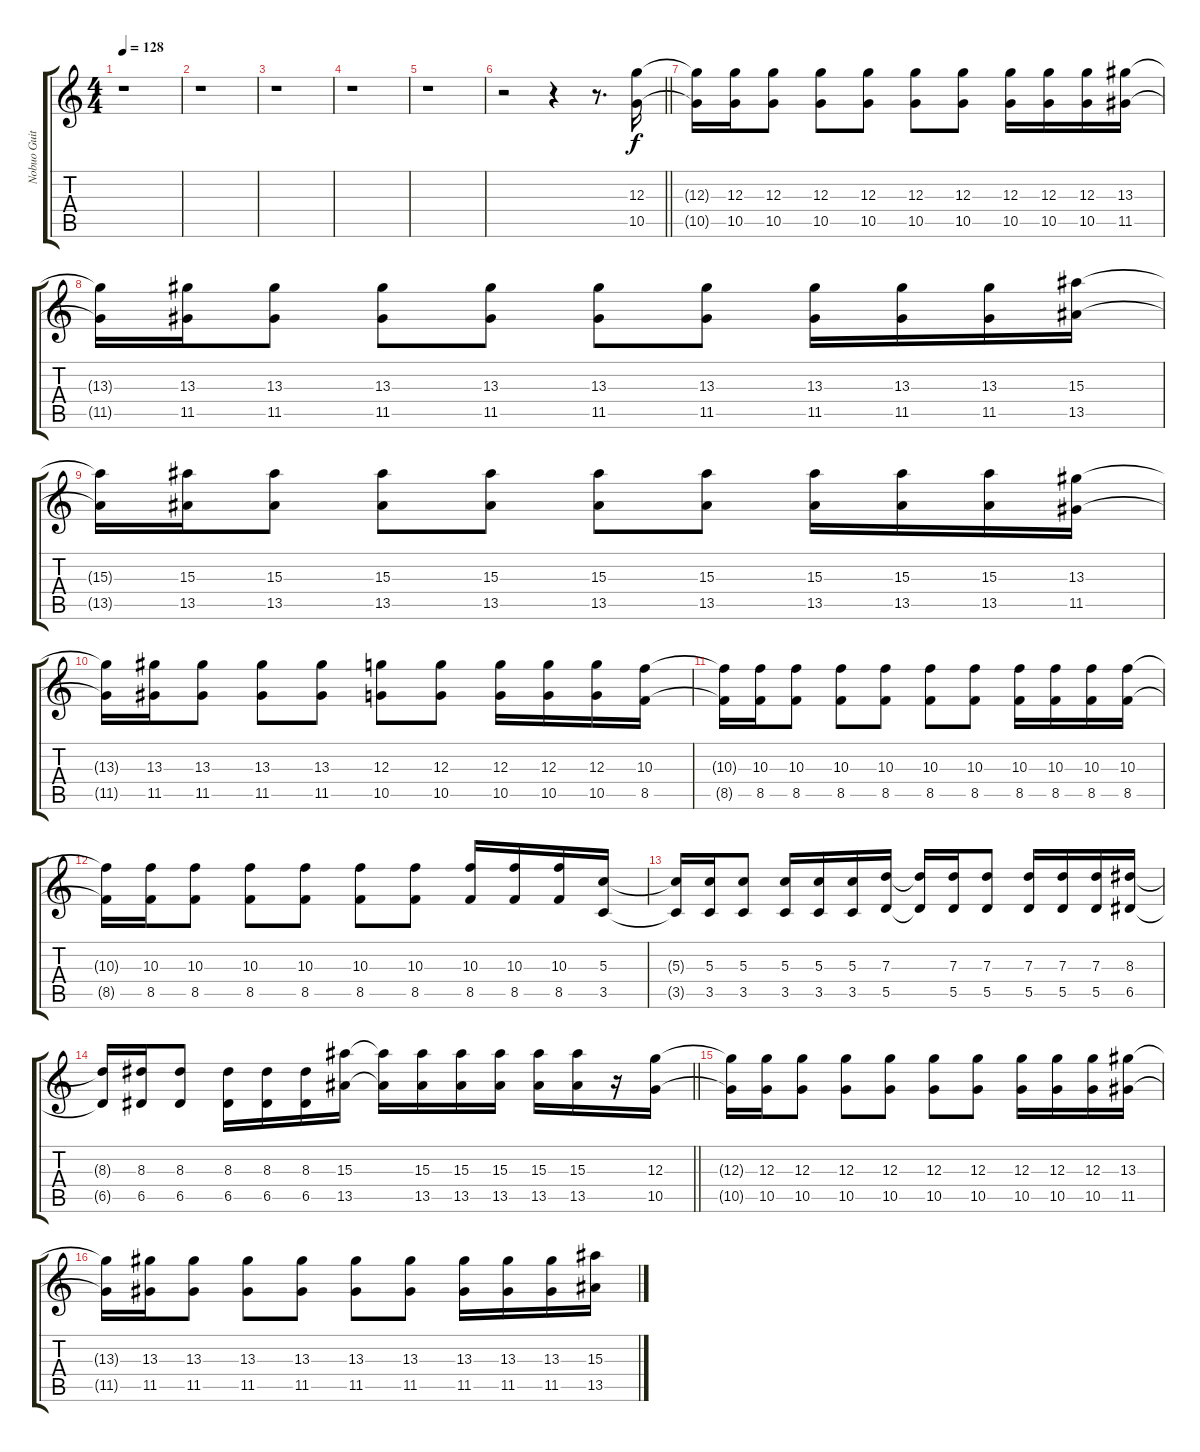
\track ("Nobuo Guitar I" "Nobuo Guit") {instrument distortionguitar}
\staff {score tabs}
\tuning (E4 B3 G3 D3 A2 E2) {hide}
\ts (4 4)
\tempo 128
\clef g2
\ks c
r.1{dy f} |
r.1 |
r.1 |
r.1 |
r.1 |
\barLineRight lightlight
r.2 r.4 r.8{d} (12.3 10.5).16 |
(12.3{t} 10.5{t}).16 (12.3 10.5).16 (12.3 10.5).8 (12.3 10.5).8 (12.3 10.5).8 (12.3 10.5).8 (12.3 10.5).8 (12.3 10.5).16 (12.3 10.5).16 (12.3 10.5).16 (13.3 11.5).16 |
(13.3{t} 11.5{t}).16 (13.3 11.5).16 (13.3 11.5).8 (13.3 11.5).8 (13.3 11.5).8 (13.3 11.5).8 (13.3 11.5).8 (13.3 11.5).16 (13.3 11.5).16 (13.3 11.5).16 (15.3 13.5).16 |
(15.3{t} 13.5{t}).16 (15.3 13.5).16 (15.3 13.5).8 (15.3 13.5).8 (15.3 13.5).8 (15.3 13.5).8 (15.3 13.5).8 (15.3 13.5).16 (15.3 13.5).16 (15.3 13.5).16 (13.3 11.5).16 |
(13.3{t} 11.5{t}).16 (13.3 11.5).16 (13.3 11.5).8 (13.3 11.5).8 (13.3 11.5).8 (12.3 10.5).8 (12.3 10.5).8 (12.3 10.5).16 (12.3 10.5).16 (12.3 10.5).16 (10.3 8.5).16 |
(10.3{t} 8.5{t}).16 (10.3 8.5).16 (10.3 8.5).8 (10.3 8.5).8 (10.3 8.5).8 (10.3 8.5).8 (10.3 8.5).8 (10.3 8.5).16 (10.3 8.5).16 (10.3 8.5).16 (10.3 8.5).16 |
(10.3{t} 8.5{t}).16 (10.3 8.5).16 (10.3 8.5).8 (10.3 8.5).8 (10.3 8.5).8 (10.3 8.5).8 (10.3 8.5).8 (10.3 8.5).16 (10.3 8.5).16 (10.3 8.5).16 (5.3 3.5).16 |
(5.3{t} 3.5{t}).16 (5.3 3.5).16 (5.3 3.5).8 (5.3 3.5).16 (5.3 3.5).16 (5.3 3.5).16 (7.3 5.5).16 (7.3{t} 5.5{t}).16 (7.3 5.5).16 (7.3 5.5).8 (7.3 5.5).16 (7.3 5.5).16 (7.3 5.5).16 (8.3 6.5).16 |
\barLineRight lightlight
(8.3{t} 6.5{t}).16 (8.3 6.5).16 (8.3 6.5).8 (8.3 6.5).16 (8.3 6.5).16 (8.3 6.5).16 (15.3 13.5).16 (15.3{t} 13.5{t}).16 (15.3 13.5).16 (15.3 13.5).16 (15.3 13.5).16 (15.3 13.5).16 (15.3 13.5).16 r.16 (12.3 10.5).16 |
(12.3{t} 10.5{t}).16 (12.3 10.5).16 (12.3 10.5).8 (12.3 10.5).8 (12.3 10.5).8 (12.3 10.5).8 (12.3 10.5).8 (12.3 10.5).16 (12.3 10.5).16 (12.3 10.5).16 (13.3 11.5).16 |
(13.3{t} 11.5{t}).16 (13.3 11.5).16 (13.3 11.5).8 (13.3 11.5).8 (13.3 11.5).8 (13.3 11.5).8 (13.3 11.5).8 (13.3 11.5).16 (13.3 11.5).16 (13.3 11.5).16 (15.3 13.5).16
